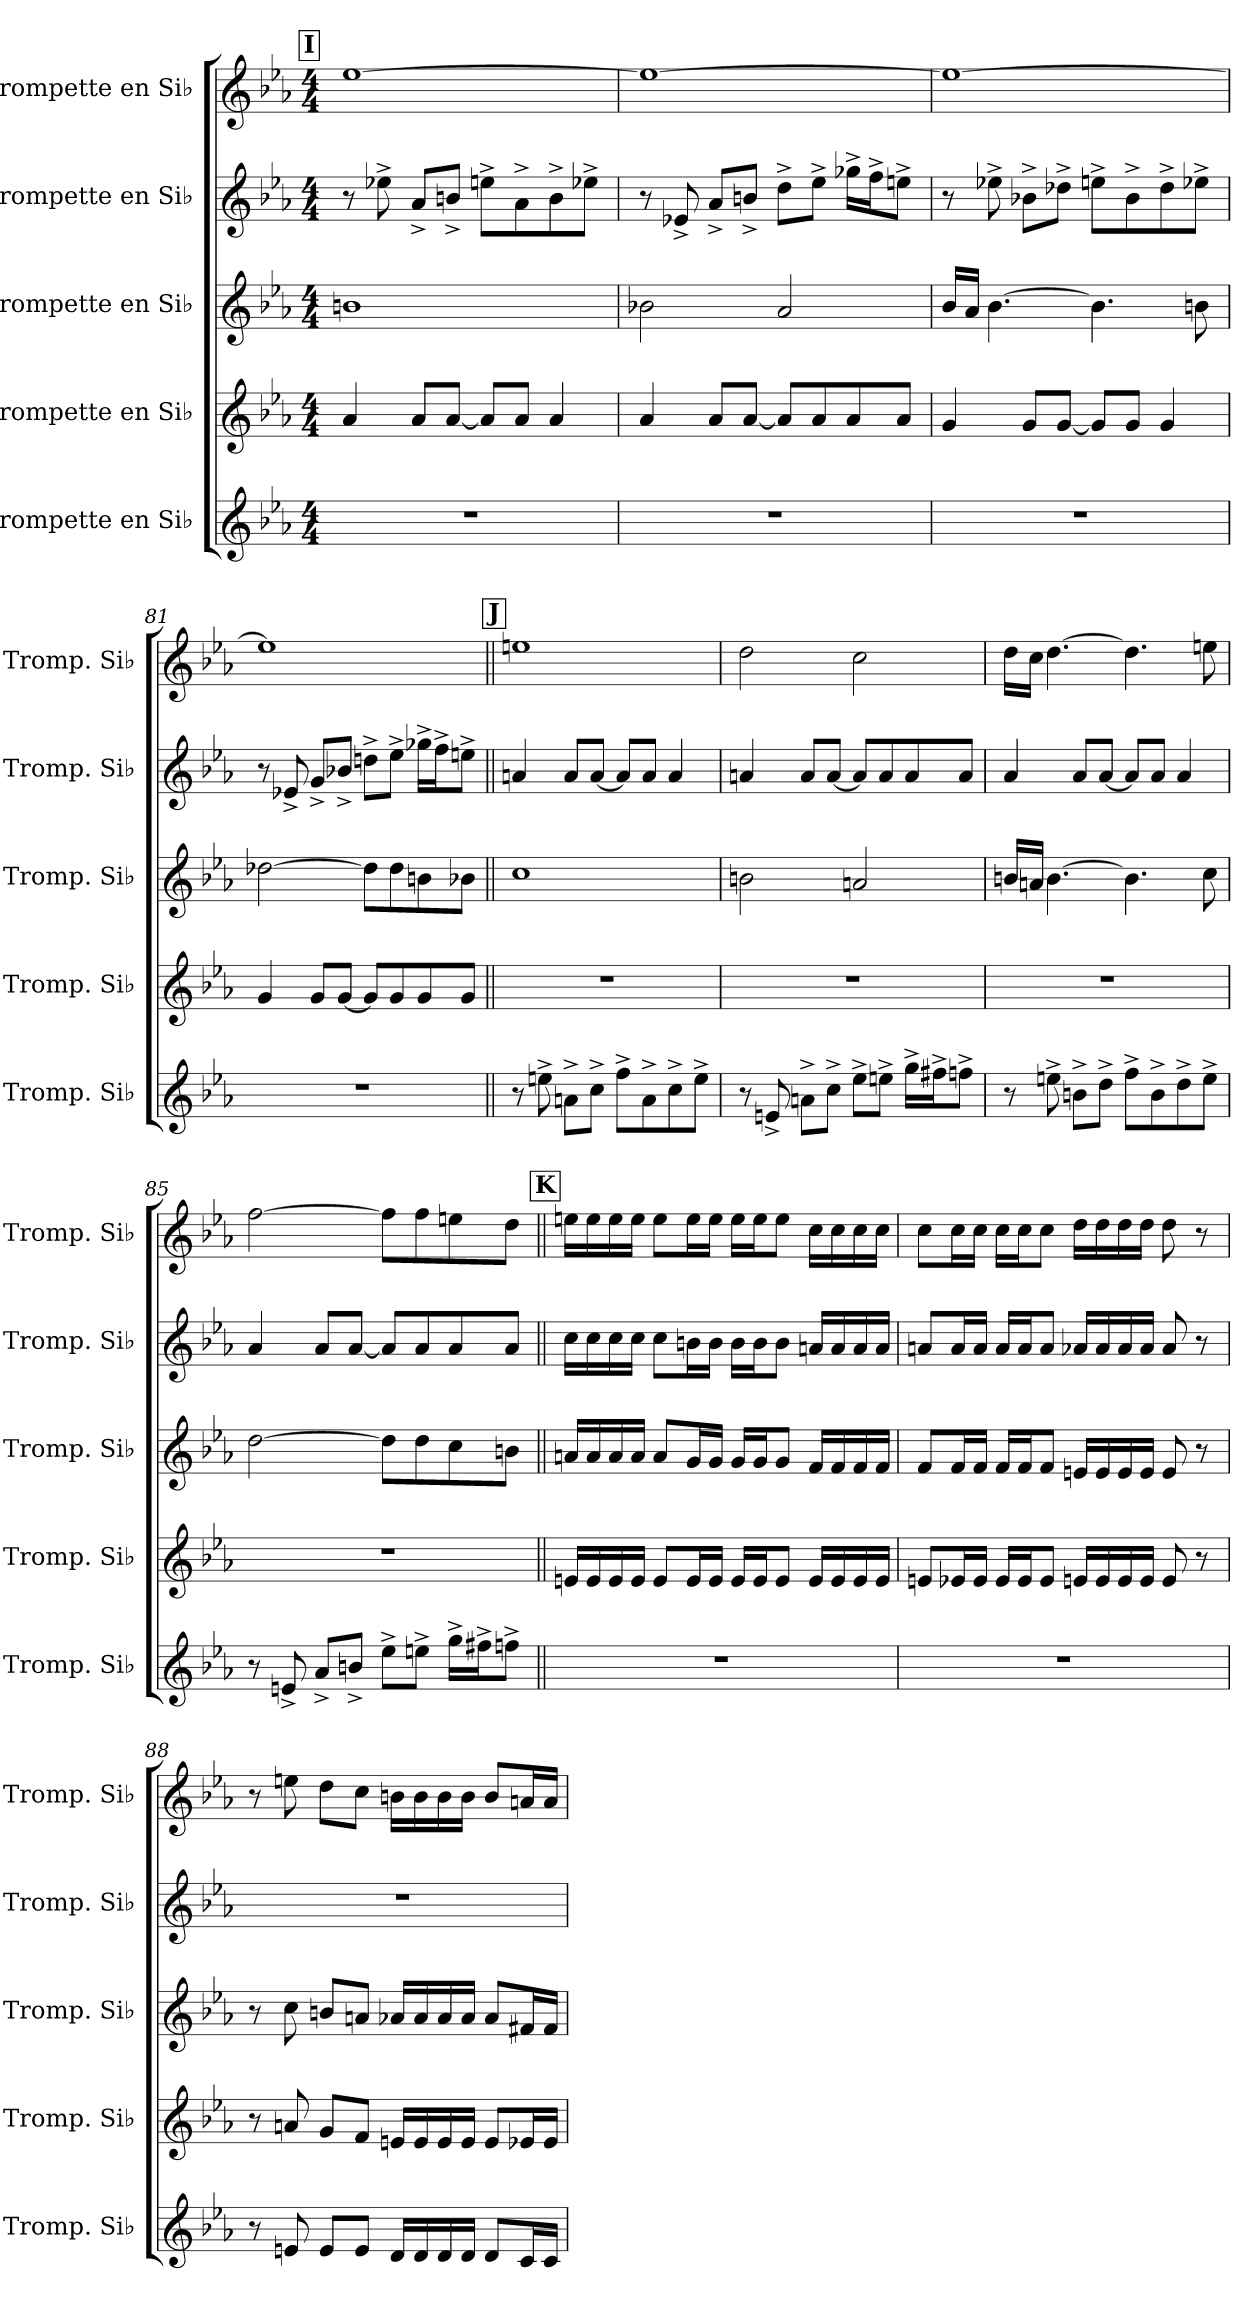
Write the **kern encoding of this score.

**kern	**kern	**kern	**kern	**kern
*part5	*part4	*part3	*part2	*part1
*staff5	*staff4	*staff3	*staff2	*staff1
*I"Trompette en Si♭	*I"Trompette en Si♭	*I"Trompette en Si♭	*I"Trompette en Si♭	*I"Trompette en Si♭
*I'Tromp. Si♭	*I'Tromp. Si♭	*I'Tromp. Si♭	*I'Tromp. Si♭	*I'Tromp. Si♭
!!LO:PB:g=z
*clefG2	*clefG2	*clefG2	*clefG2	*clefG2
*ITrd1c2	*ITrd1c2	*ITrd1c2	*ITrd1c2	*ITrd1c2
*k[b-e-a-d-g-]	*k[b-e-a-d-g-]	*k[b-e-a-d-g-]	*k[b-e-a-d-g-]	*k[b-e-a-d-g-]
*M4/4	*M4/4	*M4/4	*M4/4	*M4/4
!!LO:REH:place=s1:a:B:fs=14:t=I
=78	=78	=78	=78	=78
1r	4g-/	1an	8r	[1dd-
.	.	.	8dd-X^\	.
.	8g-/L	.	8g-^/L	.
.	[8g-/J	.	8an^/J	.
.	8g-/L]	.	8ddn^\L	.
.	8g-/J	.	8g-^\	.
.	4g-/	.	8a^\	.
.	.	.	8dd-X^\J	.
=79	=79	=79	=79	=79
1r	4g-/	2a-X\	8r	1dd-_
.	.	.	8d-X^/	.
.	8g-/L	.	8g-^/L	.
.	[8g-/J	.	8an^/J	.
.	8g-/L]	2g-/	8cc^\L	.
.	8g-/	.	8dd-^\J	.
.	8g-/	.	16ff-X^\LL	.
.	.	.	16ee-^\J	.
.	8g-/J	.	8ddn^\J	.
=80	=80	=80	=80	=80
1r	4f/	16a-/LL	8r	1dd-_
.	.	16g-/JJ	.	.
.	.	[4.a-\	8dd-X^\	.
.	8f/L	.	8a-X^\L	.
.	[8f/J	.	8cc-X^\J	.
.	8f/L]	4.a-\]	8ddn^\L	.
.	8f/J	.	8a-^\	.
.	4f/	.	8cc-^\	.
.	.	8an\	8dd-X^\J	.
!!LO:LB:g=z
=81	=81	=81	=81	=81
1r	4f/	[2cc-X\	8r	1dd-]
.	.	.	8d-X^/	.
.	8f/L	.	8f^/L	.
.	[8f/J	.	8a-X^/J	.
.	8f/L]	8cc-\L]	8ccn^\L	.
.	8f/	8cc-\	8dd-^\J	.
.	8f/	8an\	16ff-X^\LL	.
.	.	.	16ee-^\J	.
.	8f/J	8a-X\J	8ddn^\J	.
!!LO:REH:place=s1:a:B:fs=14:t=J
=82||	=82||	=82||	=82||	=82||
8r	1r	1b-	4gn/	1ddn
8ddn^\	.	.	.	.
8gn^\L	.	.	8g/L	.
8b-^\J	.	.	[8g/J	.
8ee-^\L	.	.	8g/L]	.
8g^\	.	.	8g/J	.
8b-^\	.	.	4g/	.
8dd^\J	.	.	.	.
=83	=83	=83	=83	=83
8r	1r	2an\	4gn/	2cc\
8dn^/	.	.	.	.
8gn^\L	.	.	8g/L	.
8b-^\J	.	.	[8g/J	.
8dd-^\L	.	2gn/	8g/L]	2b-\
8ddn^\J	.	.	8g/	.
16ff^\LL	.	.	8g/	.
16een^\J	.	.	.	.
8ee-X^\J	.	.	8g/J	.
!!LO:PB:g=z
=84	=84	=84	=84	=84
8r	1r	16an/LL	4g-/	16cc\LL
.	.	16gn/JJ	.	16b-\JJ
8ddn^\	.	[4.a\	.	[4.cc\
8an^\L	.	.	8g-/L	.
8cc^\J	.	.	[8g-/J	.
8ee-^\L	.	4.a\]	8g-/L]	4.cc\]
8a^\	.	.	8g-/J	.
8cc^\	.	.	4g-/	.
8dd^\J	.	8b-\	.	8ddn\
=85	=85	=85	=85	=85
8r	1r	[2cc\	4g-/	[2ee-\
8dn^/	.	.	.	.
8g-^/L	.	.	8g-/L	.
8an^/J	.	.	[8g-/J	.
8dd-^\L	.	8cc\L]	8g-/L]	8ee-\L]
8ddn^\J	.	8cc\	8g-/	8ee-\
16ff^\LL	.	8b-\	8g-/	8ddn\
16een^\J	.	.	.	.
8ee-X^\J	.	8an\J	8g-/J	8cc\J
!!LO:REH:place=s1:a:B:fs=14:t=K
=86||	=86||	=86||	=86||	=86||
1r	16dn/LL	16gn/LL	16b-\LL	16ddn\LL
.	16d/	16g/	16b-\	16dd\
.	16d/	16g/	16b-\	16dd\
.	16d/JJ	16g/JJ	16b-\JJ	16dd\JJ
.	8d/L	8g/L	8b-\L	8dd\L
.	16d/L	16f/L	16an\L	16dd\L
.	16d/JJ	16f/JJ	16a\JJ	16dd\JJ
.	16d/LL	16f/LL	16a\LL	16dd\LL
.	16d/J	16f/J	16a\J	16dd\J
.	8d/J	8f/J	8a\J	8dd\J
.	16d/LL	16e-/LL	16gn/LL	16b-\LL
.	16d/	16e-/	16g/	16b-\
.	16d/	16e-/	16g/	16b-\
.	16d/JJ	16e-/JJ	16g/JJ	16b-\JJ
!!LO:LB:g=z
=87	=87	=87	=87	=87
1r	8dn/L	8e-/L	8gn/L	8b-\L
.	16d-X/L	16e-/L	16g/L	16b-\L
.	16d-/JJ	16e-/JJ	16g/JJ	16b-\JJ
.	16d-/LL	16e-/LL	16g/LL	16b-\LL
.	16d-/J	16e-/J	16g/J	16b-\J
.	8d-/J	8e-/J	8g/J	8b-\J
.	16dn/LL	16dn/LL	16g-X/LL	16cc\LL
.	16d/	16d/	16g-/	16cc\
.	16d/	16d/	16g-/	16cc\
.	16d/JJ	16d/JJ	16g-/JJ	16cc\JJ
.	8d/	8d/	8g-/	8cc\
.	8r	8r	8r	8r
=88	=88	=88	=88	=88
8r	8r	8r	1r	8r
8dn/	8gn/	8b-\	.	8ddn\
8d/L	8f/L	8an/L	.	8cc\L
8d/J	8e-/J	8gn/J	.	8b-\J
16c/LL	16dn/LL	16g-X/LL	.	16an\LL
16c/	16d/	16g-/	.	16a\
16c/	16d/	16g-/	.	16a\
16c/JJ	16d/JJ	16g-/JJ	.	16a\JJ
8c/L	8d/L	8g-/L	.	8a/L
16B-/L	16d-X/L	16en/L	.	16gn/L
16B-/JJ	16d-/JJ	16e/JJ	.	16g/JJ
=	=	=	=	=
*-	*-	*-	*-	*-
